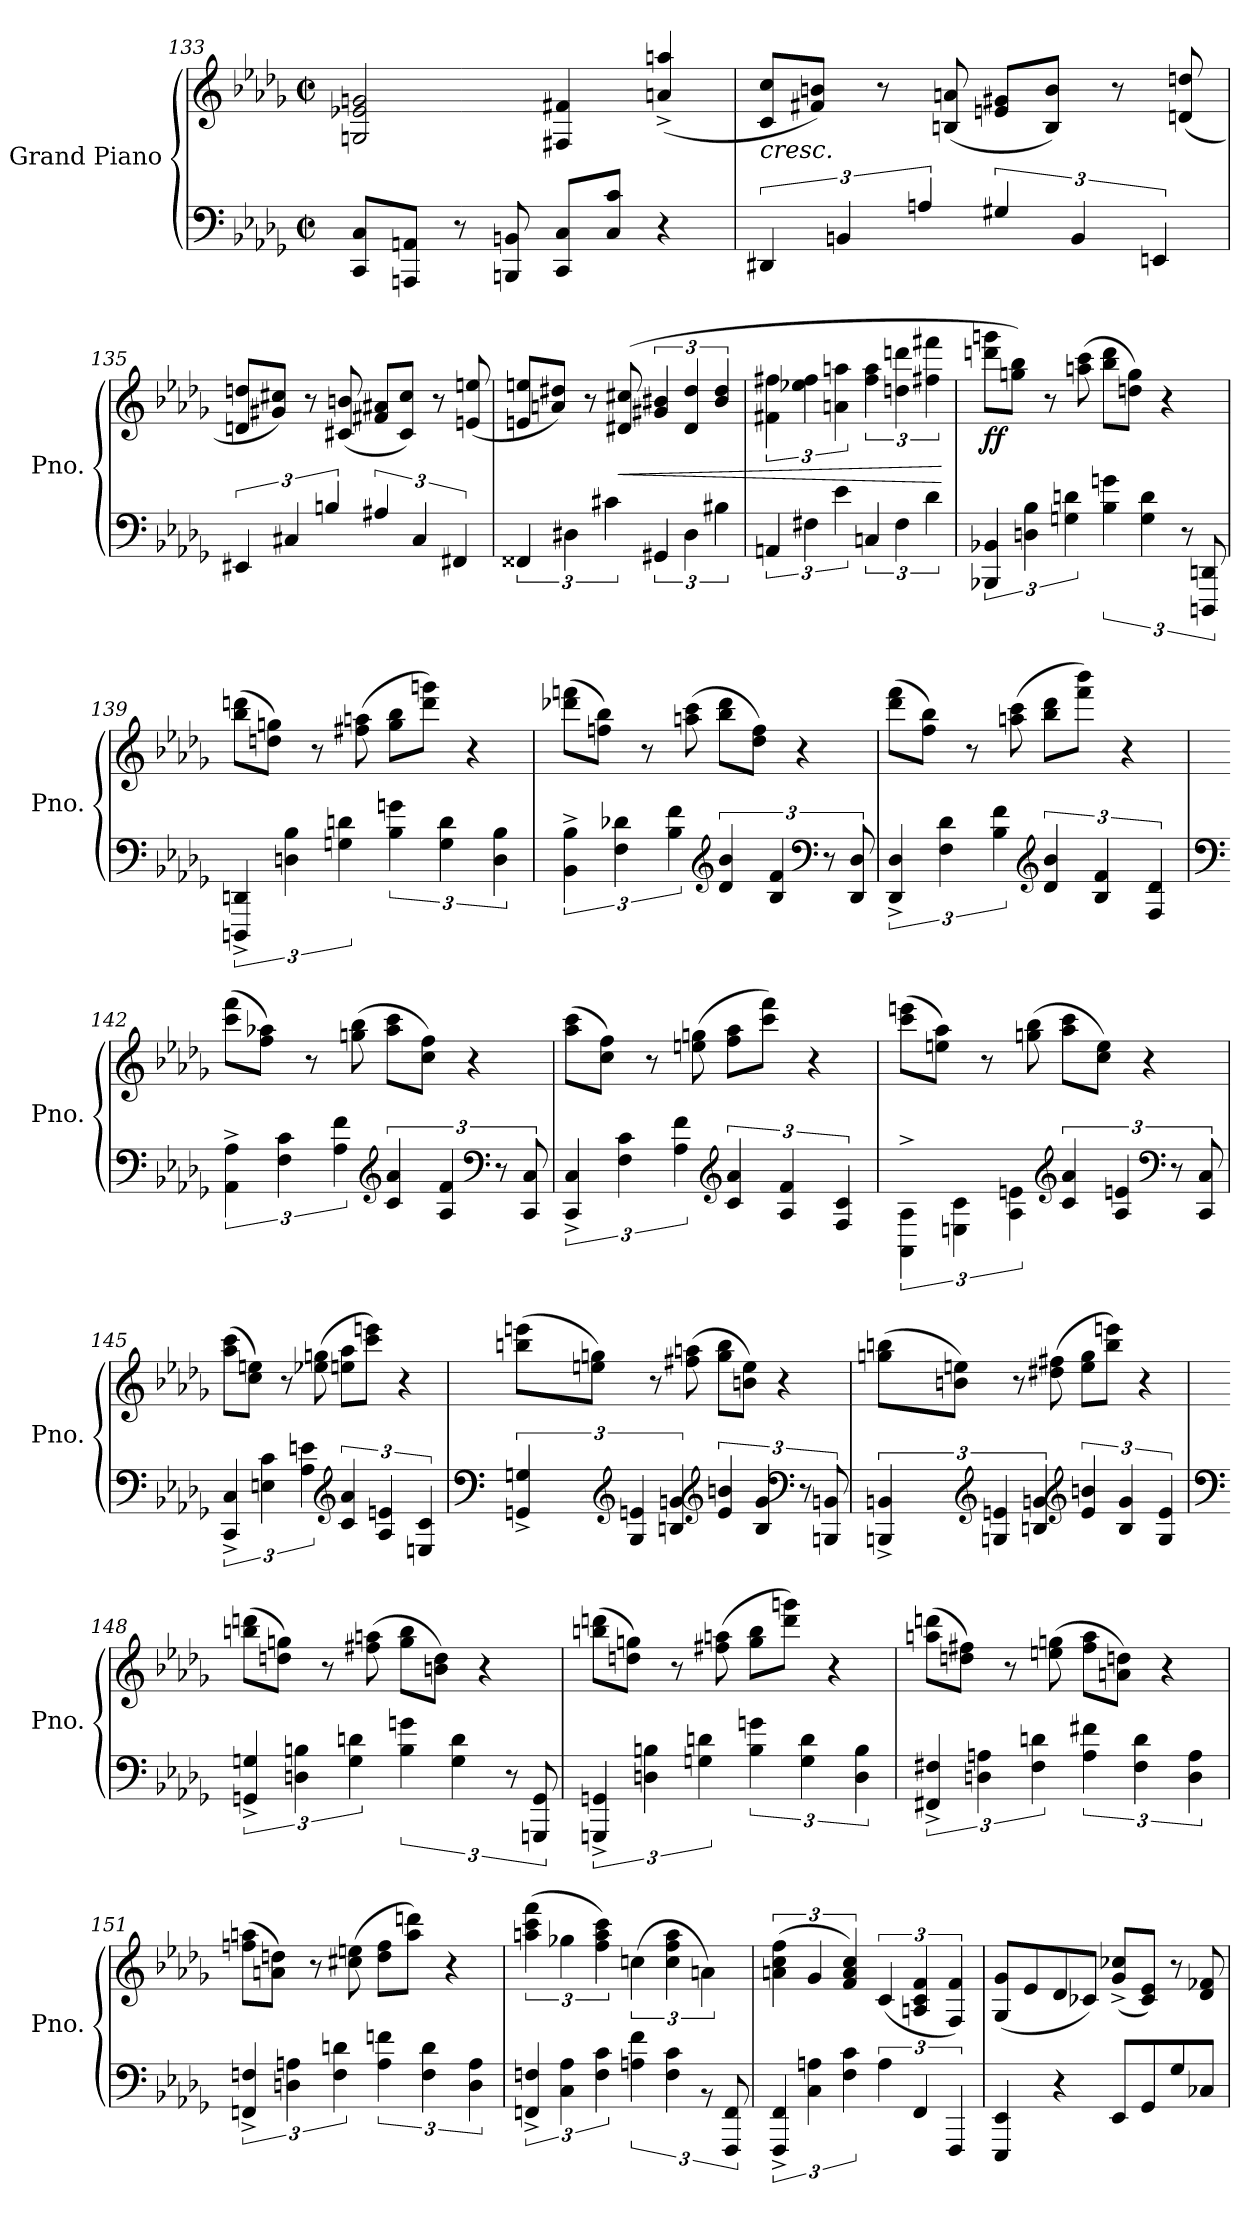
**kern	**kern	**dynam
*part1	*part1	*part1
*staff2	*staff1	*staff1/2
*I"Grand Piano	*	*
*I'Pno.	*	*
*clefF4	*clefG2	*
*k[b-e-a-d-g-]	*k[b-e-a-d-g-]	*
*M2/2	*M2/2	*
*met(c|)	*met(c|)	*
=133	=133	=133
8CC/ 8C/L	2Gn/ 2e-X/ 2gn/	.
8AAAn/ 8AAn/J	.	.
8r	.	.
8BBBn/ 8BBn/	.	.
8CC/ 8C/L	4F#X/ 4f#X/	.
8C/ 8c/J	.	.
4r	(<4an/^ 4aan/^	.
!!LO:LB:g=z
=134	=134	=134
!	!LO:TX:b:i:t=cresc.	!
6DD#X/	8c/ 8cc/L	.
.	8f#X/ 8bn/J)	.
6BBn/	.	.
.	8r	.
6An/	.	.
.	(<8Bn/ 8an/	.
6G#X/	8en/ 8g#X/L	.
.	8B/ 8b/J)	.
6BB/	.	.
.	8r	.
6EEn/	.	.
.	(<8dn/ 8ddn/	.
=135	=135	=135
6EE#X/	8dn/ 8ddn/L	.
.	8g#X/ 8cc#X/J)	.
6C#X/	.	.
.	8r	.
6Bn/	.	.
.	(<8c#X/ 8bn/	.
6A#X/	8f#X/ 8a#X/L	.
.	8c#/ 8cc#/J)	.
6C#/	.	.
.	8r	.
6FF#X/	.	.
.	(<8en/ 8een/	.
!!LO:LB:g=z
=136	=136	=136
6FF##X/	8en/ 8een/L	.
.	8an/ 8dd#X/J)	.
6D#X\	.	.
.	8r	.
6c#X\	.	.
!	!	!LO:HP:b
.	(>8d#X/ 8cc#X/	<
*	*MM208	*
6GG#X/	6g#X/ 6b#X/	.
6D#\	6d#/ 6dd#/	.
6B#X\	6b#/ 6dd#/	.
=137	=137	=137
*	*MM216	*
6AAn/	6f#X\ 6ff#X\	.
6F#X\	6ee-X\ 6ff#\	.
6e-\	6an\ 6aan\	.
*	*MM224	*
6Cn/	6ff#\ 6aa\	.
6F#\	6ddn\ 6dddn\	.
6d-\	6ff#X\ 6fff#X\	.
.	.	[
!!LO:LB:g=z
=138	=138	=138
*	*MM256	*
!	!	!LO:DY:b
6BBB-X/ 6BB-X/	8dddn\ 8gggn\L	ff
.	8ggn\ 8bb-\J)	.
6Dn\ 6B-\	.	.
.	8r	.
6Gn\ 6dn\	.	.
.	(>8aan\ 8ccc\	.
6B-\ 6gn\	8bb-\ 8ddd\L	.
.	8ddn\ 8gg\J)	.
6G\ 6d\	.	.
.	4r	.
12r	.	.
12DDDn/ 12DDn/	.	.
=139	=139	=139
6DDDn/^ 6DDn/^	(>8bb-\ 8dddn\L	.
.	8ddn\ 8ggn\J)	.
6Dn\ 6B-\	.	.
.	8r	.
6Gn\ 6dn\	.	.
.	(>8ff#X\ 8aan\	.
6B-\ 6gn\	8gg\ 8bb-\L	.
.	8ddd\ 8gggn\J)	.
6G\ 6d\	.	.
.	4r	.
6D\ 6B-\	.	.
=140	=140	=140
6BB-\^ 6B-\^	(>8ddd-X\ 8fffn\L	.
.	8ffn\ 8bb-\J)	.
6F\ 6d-X\	.	.
.	8r	.
6B-\ 6f\	.	.
.	(>8aan\ 8ccc\	.
*clefG2	*	*
6d-/ 6b-/	8bb-\ 8ddd-\L	.
.	8dd-\ 8ff\J)	.
6B-/ 6f/	.	.
.	4r	.
*clefF4	*	*
12r	.	.
12DD-/ 12D-/	.	.
!!LO:LB:g=z
=141	=141	=141
6DD-/^ 6D-/^	(>8ddd-\ 8fff\L	.
.	8ff\ 8bb-\J)	.
6F\ 6d-\	.	.
.	8r	.
6B-\ 6f\	.	.
.	(>8aan\ 8ccc\	.
*clefG2	*	*
6d-/ 6b-/	8bb-\ 8ddd-\L	.
.	8fff\ 8bbb-\J)	.
6B-/ 6f/	.	.
.	4r	.
6F/ 6d-/	.	.
=142	=142	=142
*clefF4	*	*
6AA-\^ 6A-\^	(>8ccc\ 8fff\L	.
.	8ff\ 8aa-X\J)	.
6F\ 6c\	.	.
.	8r	.
6A-\ 6f\	.	.
.	(>8ggn\ 8bb-\	.
*clefG2	*	*
6c/ 6a-/	8aa-\ 8ccc\L	.
.	8cc\ 8ff\J)	.
6A-/ 6f/	.	.
.	4r	.
*clefF4	*	*
12r	.	.
12CC/ 12C/	.	.
=143	=143	=143
6CC/^ 6C/^	(>8aa-\ 8ccc\L	.
.	8cc\ 8ff\J)	.
6F\ 6c\	.	.
.	8r	.
6A-\ 6f\	.	.
.	(>8een\ 8ggn\	.
*clefG2	*	*
6c/ 6a-/	8ff\ 8aa-\L	.
.	8ccc\ 8fff\J)	.
6A-/ 6f/	.	.
.	4r	.
6F/ 6c/	.	.
!!LO:PB:g=z
=144	=144	=144
6AA-\^ 6A-\^	(>8ccc\ 8eeen\L	.
.	8een\ 8aa-\J)	.
6En\ 6c\	.	.
.	8r	.
6A-\ 6en\	.	.
.	(>8ggn\ 8bb-\	.
*clefG2	*	*
6c/ 6a-/	8aa-\ 8ccc\L	.
.	8cc\ 8ee\J)	.
6A-/ 6en/	.	.
.	4r	.
*clefF4	*	*
12r	.	.
12CC/ 12C/	.	.
=145	=145	=145
6CC/^ 6C/^	(>8aa-\ 8ccc\L	.
.	8cc\ 8een\J)	.
6En\ 6c\	.	.
.	8r	.
6A-\ 6en\	.	.
.	(>8ee-X\ 8ggn\	.
*clefG2	*	*
6c/ 6a-/	8een\ 8aa-\L	.
.	8ccc\ 8eeen\J)	.
6A-/ 6en/	.	.
.	4r	.
6En/ 6c/	.	.
!!LO:LB:g=z
=146	=146	=146
*clefF4	*	*
6GGn/^ 6Gn/^	(>8bbn\ 8eeen\L	.
.	8een\ 8ggn\J)	.
*clefG2	*	*
6G/ 6en/	.	.
.	8r	.
6Bn/ 6gn/	.	.
.	(>8ff#X\ 8aan\	.
*clefG2	*	*
6e/ 6bn/	8gg\ 8bb\L	.
.	8bn\ 8ee\J)	.
6B/ 6g/	.	.
.	4r	.
*clefF4	*	*
12r	.	.
12BBBn/ 12BBn/	.	.
=147	=147	=147
6BBBn/^ 6BBn/^	(>8ggn\ 8bbn\L	.
.	8bn\ 8een\J)	.
*clefG2	*	*
6Gn/ 6en/	.	.
.	8r	.
6Bn/ 6gn/	.	.
.	(>8dd#X\ 8ff#X\	.
*clefG2	*	*
6e/ 6bn/	8ee\ 8gg\L	.
.	8bb\ 8eeen\J)	.
6B/ 6g/	.	.
.	4r	.
6G/ 6e/	.	.
!!LO:LB:g=z
=148	=148	=148
*clefF4	*	*
6GGn/^ 6Gn/^	(>8bbn\ 8dddn\L	.
.	8ddn\ 8ggn\J)	.
6Dn\ 6Bn\	.	.
.	8r	.
6G\ 6dn\	.	.
.	(>8ff#X\ 8aan\	.
6B\ 6gn\	8gg\ 8bb\L	.
.	8bn\ 8dd\J)	.
6G\ 6d\	.	.
.	4r	.
12r	.	.
12GGGn/ 12GG/	.	.
=149	=149	=149
6GGGn/^ 6GGn/^	(>8bbn\ 8dddn\L	.
.	8ddn\ 8ggn\J)	.
6Dn\ 6Bn\	.	.
.	8r	.
6Gn\ 6dn\	.	.
.	(>8ff#X\ 8aan\	.
6B\ 6gn\	8gg\ 8bb\L	.
.	8ddd\ 8gggn\J)	.
6G\ 6d\	.	.
.	4r	.
6D\ 6B\	.	.
=150	=150	=150
6FF#X/^ 6F#X/^	(>8aan\ 8dddn\L	.
.	8ddn\ 8ff#X\J)	.
6Dn\ 6An\	.	.
.	8r	.
6F#\ 6dn\	.	.
.	(>8een\ 8ggn\	.
6A\ 6f#X\	8ff#\ 8aa\L	.
.	8an\ 8ddn\J)	.
6F#\ 6d\	.	.
.	4r	.
6D\ 6A\	.	.
!!LO:LB:g=z
=151	=151	=151
6FFn/^ 6Fn/^	(>8ffn\ 8aan\L	.
.	8an\ 8ddn\J)	.
6Dn\ 6An\	.	.
.	8r	.
6F\ 6dn\	.	.
.	(>8cc#X\ 8een\	.
6A\ 6fn\	8dd\ 8ff\L	.
.	8aa\ 8dddn\J)	.
6F\ 6d\	.	.
.	4r	.
6D\ 6A\	.	.
=152	=152	=152
6FFn/^ 6Fn/^	(>6aan\ 6ccc\ 6fff\	.
6C\ 6A-\	6gg-X\	.
6F\ 6c\	6ff\ 6aa\ 6ccc\)	.
6An\ 6f\	(>6ccn\	.
6F\ 6c\	6cc\ 6ff\ 6aa\	.
12rBB	6an\)	.
12FFF/ 12FF/	.	.
=153	=153	=153
6FFF/^ 6FF/^	(>6an\ 6cc\ 6ff\	.
6C\ 6An\	6g-/	.
6F\ 6c\	6f/ 6a/ 6cc/)	.
6A\	(<6c/	.
6FF/	6An/ 6c/ 6f/	.
6FFF/	6F/ 6f/)	.
=154	=154	=154
4EEE-/ 4EE-/	(<8G-/ 8g-/L	.
.	8e-/	.
4r	8d-/	.
.	8c-X/J)	.
8EE-/L	(<8g-/^ 8cc-X/^L	.
8GG-/	8c-/ 8e-/J)	.
8G-/	8r	.
8C-X/J	8d-/ 8f-X/	.
=	=	=
*-	*-	*-
